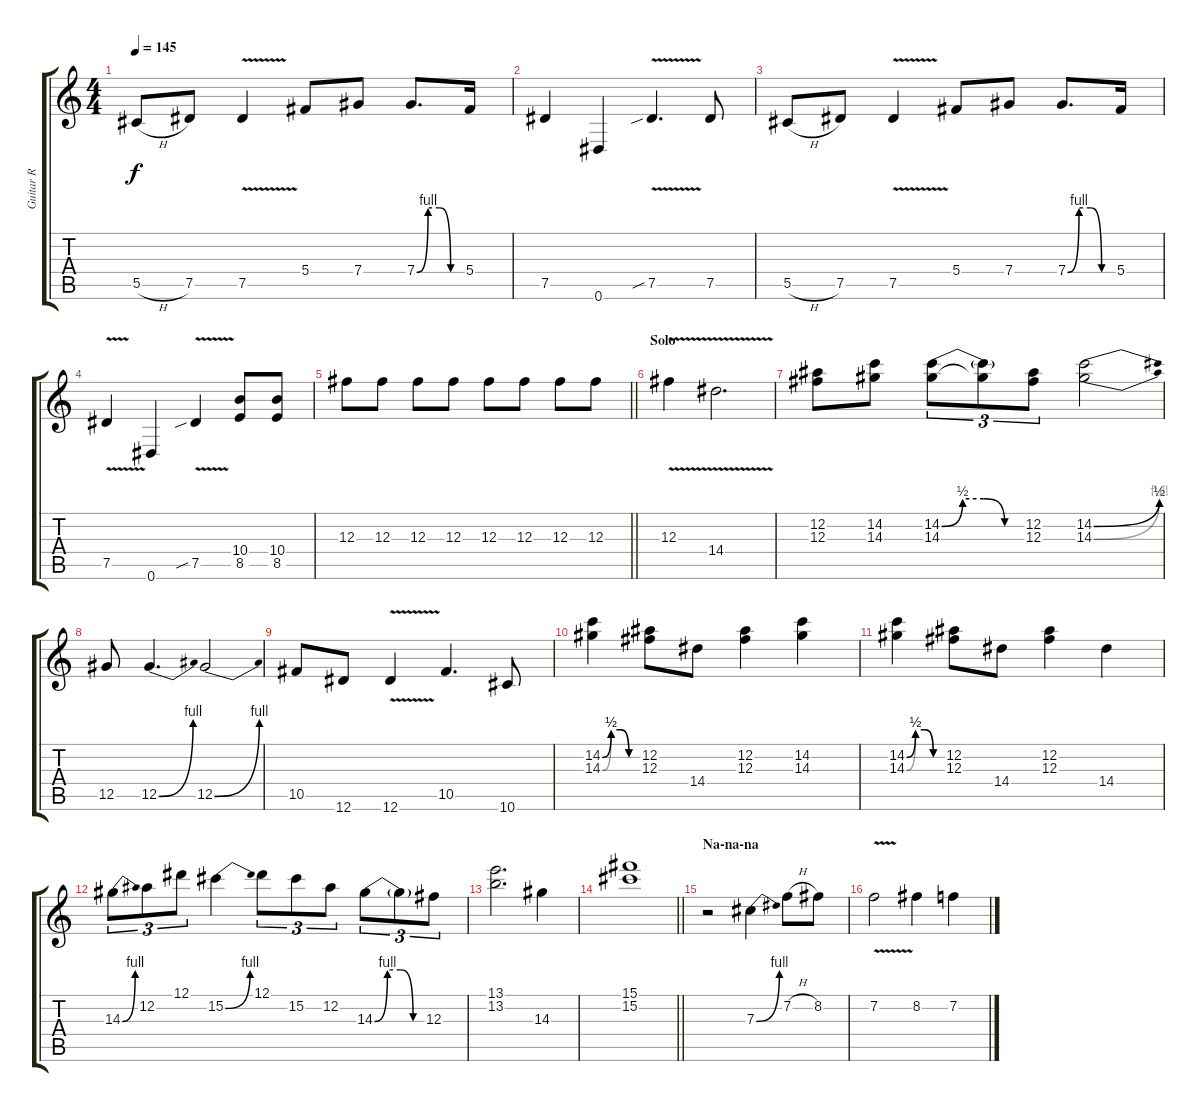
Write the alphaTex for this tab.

\track ("Guitar R" "Guitar R") {instrument distortionguitar}
\staff {score tabs}
\tuning (Eb4 Bb3 Gb3 Db3 Ab2 Eb2) {hide}
\ts (4 4)
\tempo 145
\clef g2
\ks c
5.5{h}.8{dy f} 7.5.8 7.5{v}.4 5.4.8 7.4.8 7.4{be (custom 0 0 15 4 30 4 45 0 60 0)}.8{d} 5.4.16 |
7.5.4 0.6.4 7.5{v sib}.4{d} 7.5.8 |
5.5{h}.8 7.5.8 7.5{v}.4 5.4.8 7.4.8 7.4{be (custom 0 0 15 4 30 4 45 0 60 0)}.8{d} 5.4.16 |
7.5{v}.4 0.6.4 7.5{v sib}.4 (10.4 8.5).8 (10.4 8.5).8 |
\barLineRight lightlight
12.3.8 12.3.8 12.3.8 12.3.8 12.3.8 12.3.8 12.3.8 12.3.8 |
\section ("" "Solo")
12.3{v}.4 14.4{v}.2{d} |
(12.2 12.3).8 (14.2 14.3).8 (14.2{be (custom 0 0 15 2 30 2 45 0 60 0)} 14.3).8{tu (3 2)} (14.2{t} 14.3{t}).8{tu (3 2)} (12.2 12.3).8{tu (3 2)} (14.2{be (bend 0 0 60 2)} 14.3{be (bend 0 0 60 4)}).2 |
12.5.8 12.5{be (bend 0 0 60 4)}.4{d} 12.5{be (bend 0 0 60 4)}.2 |
10.5.8 12.6.8 12.6{v}.4 10.5.4{d} 10.6.8 |
(14.2{be (custom 0 0 15 2 30 2 45 0 60 0)} 14.3{be (custom 0 0 15 2 30 2 45 0 60 0)}).4 (12.2 12.3).8 14.4.8 (12.2 12.3).4 (14.2 14.3).4 |
(14.2{be (custom 0 0 15 2 30 2 45 0 60 0)} 14.3{be (custom 0 0 15 2 30 2 45 0 60 0)}).4 (12.2 12.3).8 14.4.8 (12.2 12.3).4 14.4.4 |
14.3{be (bend 0 0 60 4)}.8{tu (3 2)} 12.2.8{tu (3 2)} 12.1.8{tu (3 2)} 15.2{be (bend 0 0 60 4)}.4 12.1.8{tu (3 2)} 15.2.8{tu (3 2)} 12.2.8{tu (3 2)} 14.3{be (custom 0 0 15 4 30 4 45 0 60 0)}.8{tu (3 2)} 14.3{t}.8{tu (3 2)} 12.3.8{tu (3 2)} |
(13.1 13.2).2{d} 14.3.4 |
\barLineRight lightlight
(15.1 15.2).1 |
\section ("" "Na-na-na")
r.2 7.3{be (bend 0 0 60 4)}.4 7.2{h}.8 8.2.8 |
7.2{v}.2 8.2.4 7.2.4
